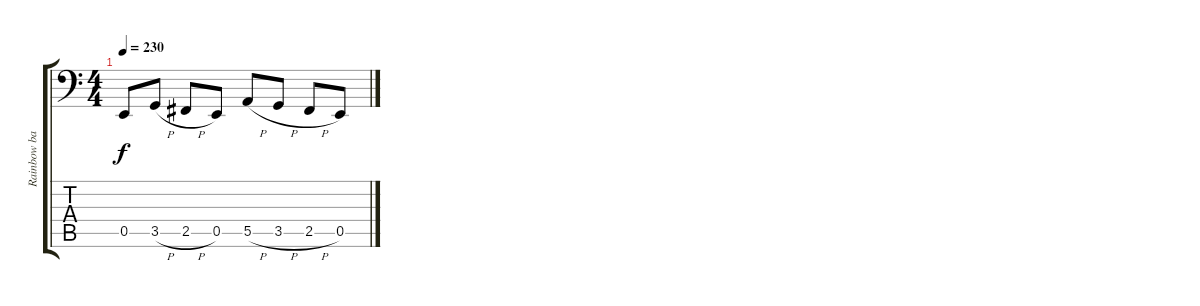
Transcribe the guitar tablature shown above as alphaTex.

\track ("Rainbow bass : Les Claypool" "Rainbow ba") {instrument fretlessbass}
\staff {score tabs}
\tuning (C3 G2 D2 A1 E1 B0) {hide}
\ts (4 4)
\tempo 230
\clef f4
\ks c
0.5.8{dy f instrument slapbass1} 3.5{h}.8 2.5{h}.8 0.5.8 5.5{h}.8 3.5{h}.8 2.5{h}.8 0.5.8
